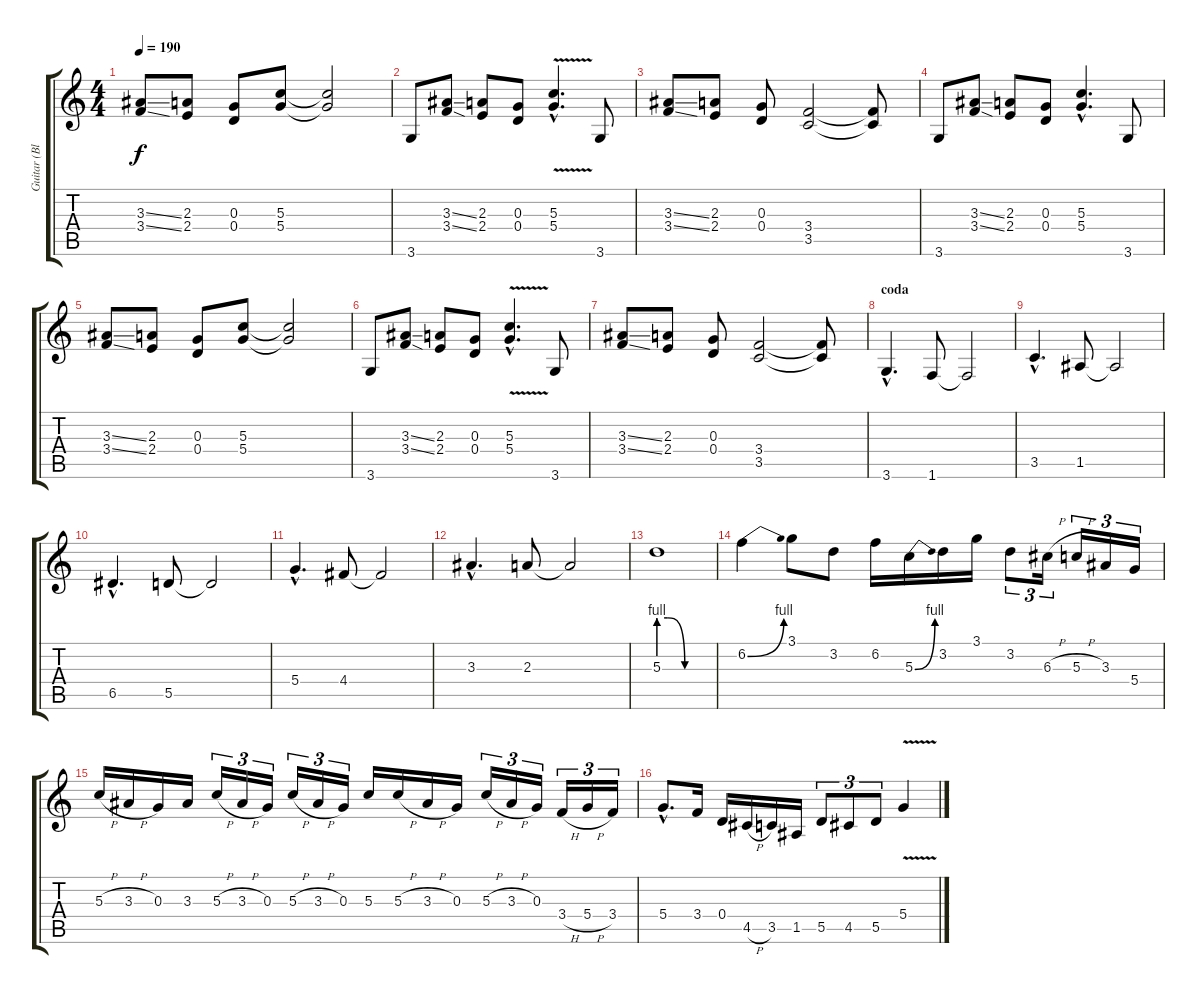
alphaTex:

\track ("Guitar (Blackmore)" "Guitar (Bl") {instrument distortionguitar}
\staff {score tabs}
\tuning (E4 B3 G3 D3 A2 E2) {hide}
\ts (4 4)
\tempo 190
\clef g2
\ks c
(3.3{ss} 3.4{ss}).8{dy f} (2.3 2.4).8 (0.3 0.4).8 (5.3 5.4).8 (5.3{t} 5.4{t}).2 |
3.6.8 (3.3{ss} 3.4{ss}).8 (2.3 2.4).8 (0.3 0.4).8 (5.3{v hac} 5.4{v hac}).4{d} 3.6.8 |
(3.3{ss} 3.4{ss}).8 (2.3 2.4).8 (0.3 0.4).8 (3.4 3.5).2 (3.4{t} 3.5{t}).8 |
3.6.8 (3.3{ss} 3.4{ss}).8 (2.3 2.4).8 (0.3 0.4).8 (5.3{hac} 5.4{hac}).4{d} 3.6.8 |
(3.3{ss} 3.4{ss}).8 (2.3 2.4).8 (0.3 0.4).8 (5.3 5.4).8 (5.3{t} 5.4{t}).2 |
3.6.8 (3.3{ss} 3.4{ss}).8 (2.3 2.4).8 (0.3 0.4).8 (5.3{v hac} 5.4{v hac}).4{d} 3.6.8 |
(3.3{ss} 3.4{ss}).8 (2.3 2.4).8 (0.3 0.4).8 (3.4 3.5).2 (3.4{t} 3.5{t}).8 |
\section ("" "coda")
3.6{hac}.4{d} 1.6.8 1.6{t}.2 |
3.5{hac}.4{d} 1.5.8 1.5{t}.2 |
6.5{hac}.4{d} 5.5.8 5.5{t}.2 |
5.4{hac}.4{d} 4.4.8 4.4{t}.2 |
3.3{hac}.4{d} 2.3.8 2.3{t}.2 |
5.3{be (custom 0 4 10 4 29 0 40 0 60 0)}.1 |
6.2{be (bend 0 0 60 4)}.4 3.1.8 3.2.8 6.2.16 5.3{be (bend 0 0 60 4)}.16 3.2.16 3.1.16 3.2.8{tu (3 2)} 6.3{h}.16{tu (3 2)} 5.3{h}.16{tu (3 2)} 3.3.16{tu (3 2)} 5.4.16{tu (3 2)} |
5.3{h}.16 3.3{h}.16 0.3.16 3.3.16 5.3{h}.16{tu (3 2)} 3.3{h}.16{tu (3 2)} 0.3.16{tu (3 2)} 5.3{h}.16{tu (3 2)} 3.3{h}.16{tu (3 2)} 0.3.16{tu (3 2)} 5.3.16 5.3{h}.16 3.3{h}.16 0.3.16 5.3{h}.16{tu (3 2)} 3.3{h}.16{tu (3 2)} 0.3.16{tu (3 2)} 3.4{h}.16{tu (3 2)} 5.4{h}.16{tu (3 2)} 3.4.16{tu (3 2)} |
5.4{hac}.8{d} 3.4.16 0.4.16 4.5{h}.16 3.5.16 1.5.16 5.5.8{tu (3 2)} 4.5.8{tu (3 2)} 5.5.8{tu (3 2)} 5.4{v}.4
